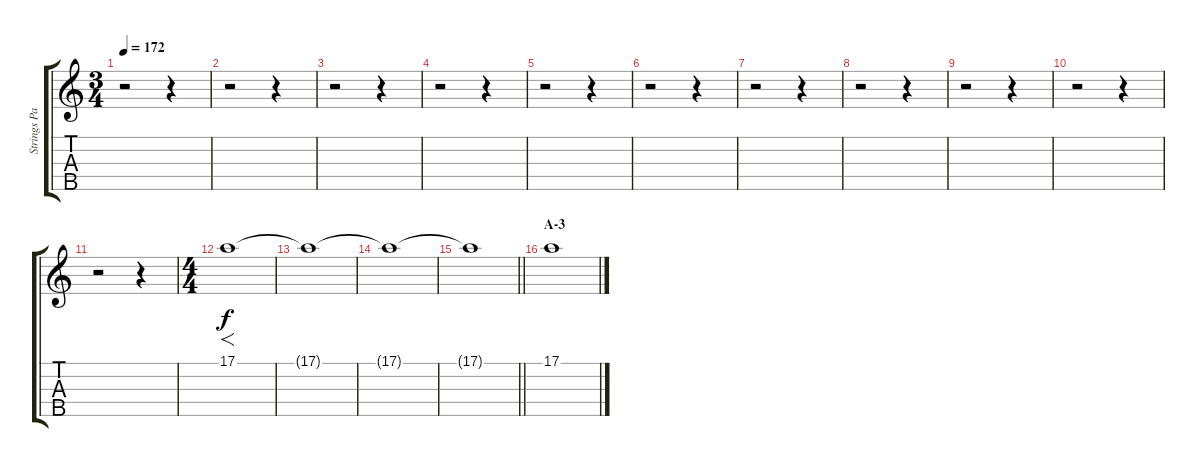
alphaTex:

\track ("Strings Pad I" "Strings Pa") {instrument stringensemble2}
\staff {score tabs}
\tuning (E4 B3 G3 D3 A2) {hide}
\ts (3 4)
\tempo 172
\clef g2
\ks c
r.2{dy f} r.4 |
r.2 r.4 |
r.2 r.4 |
r.2 r.4 |
r.2 r.4 |
r.2 r.4 |
r.2 r.4 |
r.2 r.4 |
r.2 r.4 |
r.2 r.4 |
r.2 r.4 |
\ts (4 4)
17.1.1{f} |
17.1{t}.1 |
17.1{t}.1 |
\barLineRight lightlight
17.1{t}.1 |
\section ("" "A-3")
17.1.1{instrument stringensemble1}
